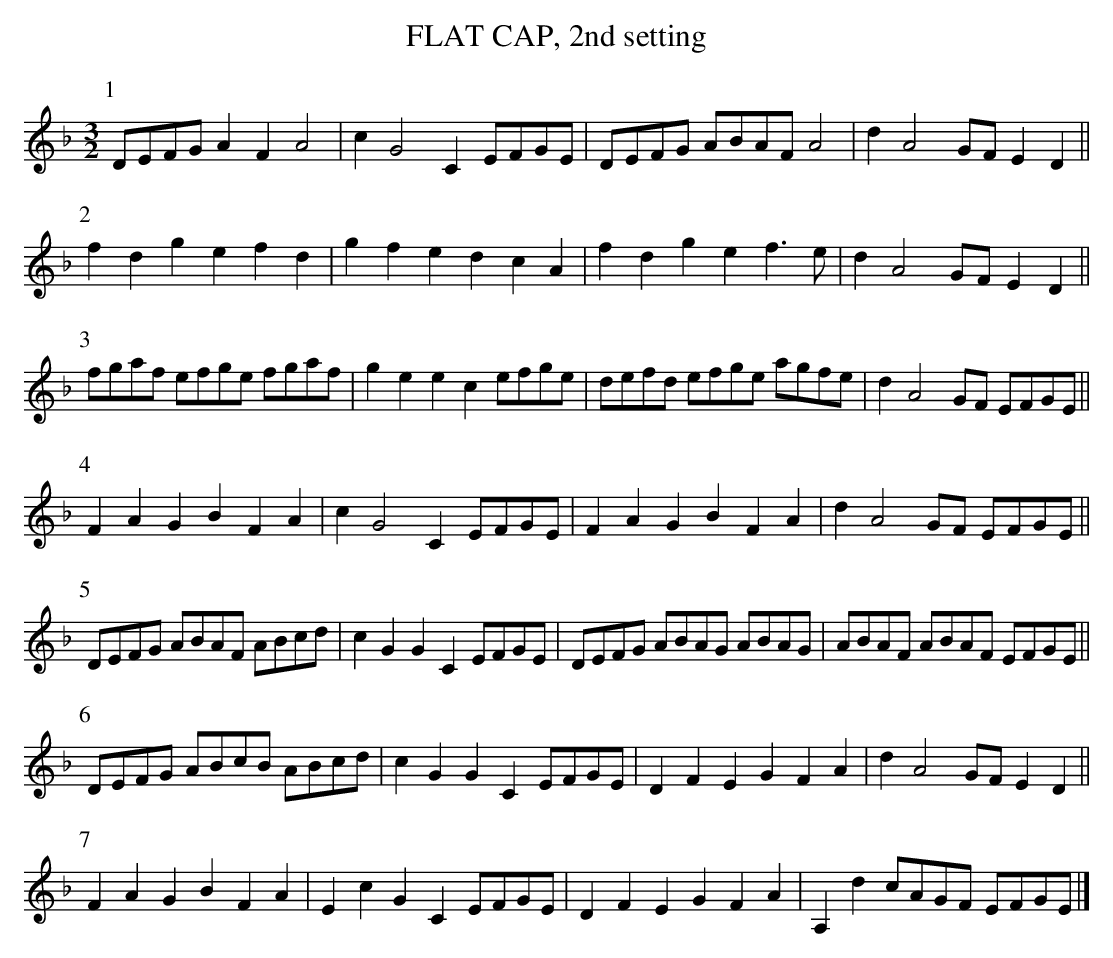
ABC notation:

X:1
T:FLAT CAP, 2nd setting
M:3/2
L:1/8
K:F
P:1
DEFG A2 F2 A4 | c2 G4 C2 EFGE |\
DEFG ABAF A4 | d2 A4 GF E2 D2 ||
P:2
f2 d2 g2 e2 f2 d2 | g2 f2 e2 d2 c2 A2 |\
f2 d2 g2 e2 f3 e | d2 A4 GF E2 D2 ||
P:3
fgaf efge fgaf | g2 e2 e2 c2 efge |\
defd efge agfe | d2 A4 GF EFGE ||
P:4
F2 A2 G2 B2 F2 A2 | c2 G4 C2 EFGE |\
F2 A2 G2 B2 F2 A2 | d2 A4 GF EFGE ||
P:5
DEFG ABAF ABcd | c2 G2 G2 C2 EFGE |\
DEFG ABAG ABAG | ABAF ABAF EFGE ||
P:6
DEFG ABcB ABcd | c2 G2 G2 C2 EFGE |\
D2 F2 E2 G2 F2 A2 | d2 A4 GF E2 D2 ||
P:7
F2 A2 G2 B2 F2 A2 | E2 c2 G2 C2 EFGE |\
D2 F2 E2 G2 F2 A2 | A,2 d2 cAGF EFGE |]
